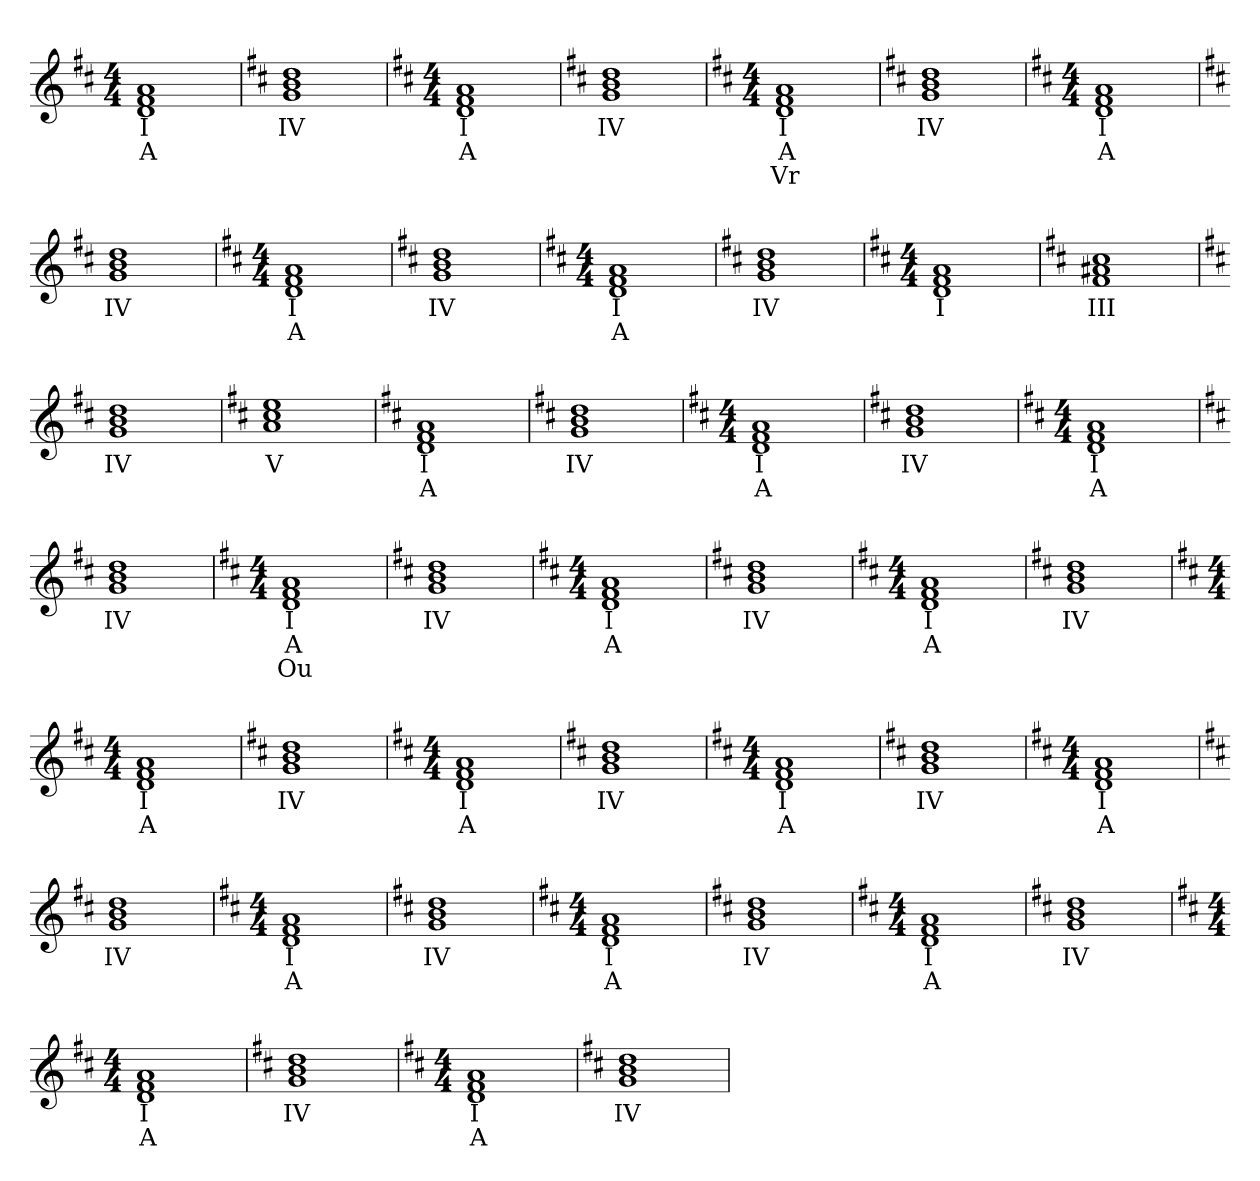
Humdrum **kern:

**kern	**text	**text	**text
*part1	*part1	*part1	*part1
*staff1	*staff1	*staff1	*staff1
*k[f#c#]	*	*	*
*D:	*	*	*
*M4/4	*	*	*
=	=	=	=
1d 1f# 1a	I	A	.
=	=	=	=
*k[f#c#]	*	*	*
*D:	*	*	*
1g 1b 1dd	IV	.	.
=	=	=	=
*k[f#c#]	*	*	*
*D:	*	*	*
*M4/4	*	*	*
1d 1f# 1a	I	A	.
=	=	=	=
*k[f#c#]	*	*	*
*D:	*	*	*
1g 1b 1dd	IV	.	.
=	=	=	=
*k[f#c#]	*	*	*
*D:	*	*	*
*M4/4	*	*	*
1d 1f# 1a	I	A	Vr
=	=	=	=
*k[f#c#]	*	*	*
*D:	*	*	*
1g 1b 1dd	IV	.	.
=	=	=	=
*k[f#c#]	*	*	*
*D:	*	*	*
*M4/4	*	*	*
1d 1f# 1a	I	A	.
=	=	=	=
*k[f#c#]	*	*	*
*D:	*	*	*
1g 1b 1dd	IV	.	.
=	=	=	=
*k[f#c#]	*	*	*
*D:	*	*	*
*M4/4	*	*	*
1d 1f# 1a	I	A	.
=	=	=	=
*k[f#c#]	*	*	*
*D:	*	*	*
1g 1b 1dd	IV	.	.
=	=	=	=
*k[f#c#]	*	*	*
*D:	*	*	*
*M4/4	*	*	*
1d 1f# 1a	I	A	.
=	=	=	=
*k[f#c#]	*	*	*
*D:	*	*	*
1g 1b 1dd	IV	.	.
=	=	=	=
*k[f#c#]	*	*	*
*D:	*	*	*
*M4/4	*	*	*
1d 1f# 1a	I	.	.
=	=	=	=
*k[f#c#]	*	*	*
*D:	*	*	*
1f# 1a#X 1cc#	III	.	.
=	=	=	=
*k[f#c#]	*	*	*
*D:	*	*	*
1g 1b 1dd	IV	.	.
=	=	=	=
*k[f#c#]	*	*	*
*D:	*	*	*
1a 1cc# 1ee	V	.	.
=	=	=	=
*k[f#c#]	*	*	*
*D:	*	*	*
1d 1f# 1a	I	A	.
=	=	=	=
*k[f#c#]	*	*	*
*D:	*	*	*
1g 1b 1dd	IV	.	.
=	=	=	=
*k[f#c#]	*	*	*
*D:	*	*	*
*M4/4	*	*	*
1d 1f# 1a	I	A	.
=	=	=	=
*k[f#c#]	*	*	*
*D:	*	*	*
1g 1b 1dd	IV	.	.
=	=	=	=
*k[f#c#]	*	*	*
*D:	*	*	*
*M4/4	*	*	*
1d 1f# 1a	I	A	.
=	=	=	=
*k[f#c#]	*	*	*
*D:	*	*	*
1g 1b 1dd	IV	.	.
=	=	=	=
*k[f#c#]	*	*	*
*D:	*	*	*
*M4/4	*	*	*
1d 1f# 1a	I	A	Ou
=	=	=	=
*k[f#c#]	*	*	*
*D:	*	*	*
1g 1b 1dd	IV	.	.
=	=	=	=
*k[f#c#]	*	*	*
*D:	*	*	*
*M4/4	*	*	*
1d 1f# 1a	I	A	.
=	=	=	=
*k[f#c#]	*	*	*
*D:	*	*	*
1g 1b 1dd	IV	.	.
=	=	=	=
*k[f#c#]	*	*	*
*D:	*	*	*
*M4/4	*	*	*
1d 1f# 1a	I	A	.
=	=	=	=
*k[f#c#]	*	*	*
*D:	*	*	*
1g 1b 1dd	IV	.	.
=	=	=	=
*k[f#c#]	*	*	*
*D:	*	*	*
*M4/4	*	*	*
1d 1f# 1a	I	A	.
=	=	=	=
*k[f#c#]	*	*	*
*D:	*	*	*
1g 1b 1dd	IV	.	.
=	=	=	=
*k[f#c#]	*	*	*
*D:	*	*	*
*M4/4	*	*	*
1d 1f# 1a	I	A	.
=	=	=	=
*k[f#c#]	*	*	*
*D:	*	*	*
1g 1b 1dd	IV	.	.
=	=	=	=
*k[f#c#]	*	*	*
*D:	*	*	*
*M4/4	*	*	*
1d 1f# 1a	I	A	.
=	=	=	=
*k[f#c#]	*	*	*
*D:	*	*	*
1g 1b 1dd	IV	.	.
=	=	=	=
*k[f#c#]	*	*	*
*D:	*	*	*
*M4/4	*	*	*
1d 1f# 1a	I	A	.
=	=	=	=
*k[f#c#]	*	*	*
*D:	*	*	*
1g 1b 1dd	IV	.	.
=	=	=	=
*k[f#c#]	*	*	*
*D:	*	*	*
*M4/4	*	*	*
1d 1f# 1a	I	A	.
=	=	=	=
*k[f#c#]	*	*	*
*D:	*	*	*
1g 1b 1dd	IV	.	.
=	=	=	=
*k[f#c#]	*	*	*
*D:	*	*	*
*M4/4	*	*	*
1d 1f# 1a	I	A	.
=	=	=	=
*k[f#c#]	*	*	*
*D:	*	*	*
1g 1b 1dd	IV	.	.
=	=	=	=
*k[f#c#]	*	*	*
*D:	*	*	*
*M4/4	*	*	*
1d 1f# 1a	I	A	.
=	=	=	=
*k[f#c#]	*	*	*
*D:	*	*	*
1g 1b 1dd	IV	.	.
=	=	=	=
*k[f#c#]	*	*	*
*D:	*	*	*
*M4/4	*	*	*
1d 1f# 1a	I	A	.
=	=	=	=
*k[f#c#]	*	*	*
*D:	*	*	*
1g 1b 1dd	IV	.	.
=	=	=	=
*k[f#c#]	*	*	*
*D:	*	*	*
*M4/4	*	*	*
1d 1f# 1a	I	A	.
=	=	=	=
*k[f#c#]	*	*	*
*D:	*	*	*
1g 1b 1dd	IV	.	.
=	=	=	=
*-	*-	*-	*-
